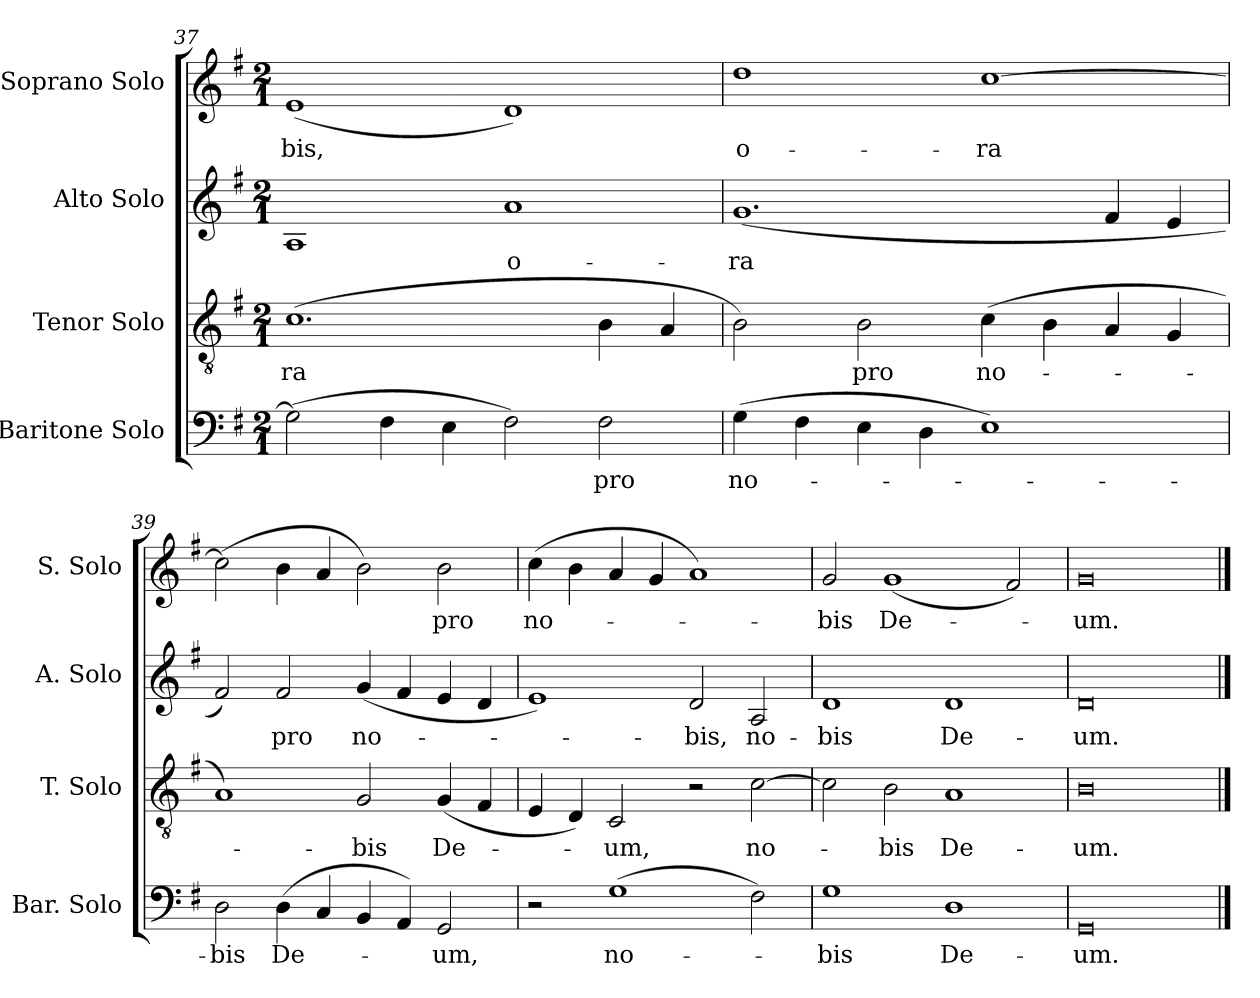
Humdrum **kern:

**kern	**text	**kern	**text	**kern	**text	**kern	**text
*part4	*part4	*part3	*part3	*part2	*part2	*part1	*part1
*staff4	*staff4	*staff3	*staff3	*staff2	*staff2	*staff1	*staff1
*I"Baritone Solo	*	*I"Tenor Solo	*	*I"Alto Solo	*	*I"Soprano Solo	*
*I'Bar. Solo	*	*I'T. Solo	*	*I'A. Solo	*	*I'S. Solo	*
!!LO:LB:g=z
*clefF4	*	*clefGv2	*	*clefG2	*	*clefG2	*
*	*	*ITrd7c12	*	*	*	*	*
*k[f#]	*	*k[f#]	*	*k[f#]	*	*k[f#]	*
*G:	*	*G:	*	*G:	*	*G:	*
*M2/1	*	*M2/1	*	*M2/1	*	*M2/1	*
=37	=37	=37	=37	=37	=37	=37	=37
!	!	!	!LO:LY:b:color=#000000	!	!	!	!
!	!	!	!	!	!	!	!LO:LY:b:color=#000000
(2Gi\]	.	(1.Ci	-ra	1Ai	.	(1ei	-bis,
4F#i\	.	.	.	.	.	.	.
4Ei\	.	.	.	.	.	.	.
!	!	!	!	!	!LO:LY:b:color=#000000	!	!
2F#i\)	.	.	.	1ai	o-	1di)	.
!	!LO:LY:b:color=#000000	!	!	!	!	!	!
2F#i\	pro	4BBi\	.	.	.	.	.
.	.	4AAi/	.	.	.	.	.
=38	=38	=38	=38	=38	=38	=38	=38
!	!LO:LY:b:color=#000000	!	!	!	!	!	!
!	!	!	!	!	!LO:LY:b:color=#000000	!	!
!	!	!	!	!	!	!	!LO:LY:b:color=#000000
(4Gi\	no-	2BBi\)	.	(1.gi	-ra	1ddi	o-
4F#i\	.	.	.	.	.	.	.
!	!	!	!LO:LY:b:color=#000000	!	!	!	!
4Ei\	.	2BBi\	pro	.	.	.	.
4Di\	.	.	.	.	.	.	.
!	!	!	!LO:LY:b:color=#000000	!	!	!	!
!	!	!	!	!	!	!	!LO:LY:b:color=#000000
1Ei)	.	(4Ci\	no-	.	.	[1cci	-ra
.	.	4BBi\	.	.	.	.	.
.	.	4AAi/	.	4f#i/	.	.	.
.	.	4GGi/	.	4ei/	.	.	.
=39	=39	=39	=39	=39	=39	=39	=39
!	!LO:LY:b:color=#000000	!	!	!	!	!	!
2Di\	-bis	1AAi)	.	2f#i/)	.	(2cci\]	.
!	!LO:LY:b:color=#000000	!	!	!	!	!	!
!	!	!	!	!	!LO:LY:b:color=#000000	!	!
(4Di\	De-	.	.	2f#i/	pro	4bi\	.
4Ci/	.	.	.	.	.	4ai/	.
!	!	!	!LO:LY:b:color=#000000	!	!	!	!
!	!	!	!	!	!LO:LY:b:color=#000000	!	!
4BBi/	.	2GGi/	-bis	(4gi/	no-	2bi\)	.
4AAi/)	.	.	.	4f#i/	.	.	.
!	!LO:LY:b:color=#000000	!	!	!	!	!	!
!	!	!	!LO:LY:b:color=#000000	!	!	!	!
!	!	!	!	!	!	!	!LO:LY:b:color=#000000
2GGi/	-um,	(4GGi/	De-	4ei/	.	2bi\	pro
.	.	4FF#i/	.	4di/	.	.	.
=40	=40	=40	=40	=40	=40	=40	=40
!	!	!	!	!	!	!	!LO:LY:b:color=#000000
2r	.	4EEi/	.	1ei)	.	(4cci\	no-
.	.	4DDi/)	.	.	.	4bi\	.
!	!LO:LY:b:color=#000000	!	!	!	!	!	!
!	!	!	!LO:LY:b:color=#000000	!	!	!	!
(1Gi	no-	2CCi/	-um,	.	.	4ai/	.
.	.	.	.	.	.	4gi/	.
!	!	!	!	!	!LO:LY:b:color=#000000	!	!
.	.	2r	.	2di/	-bis,	1ai)	.
!	!	!	!LO:LY:b:color=#000000	!	!	!	!
!	!	!	!	!	!LO:LY:b:color=#000000	!	!
2F#i\)	.	[2Ci\	no-	2Ai/	no-	.	.
=41	=41	=41	=41	=41	=41	=41	=41
!	!LO:LY:b:color=#000000	!	!	!	!	!	!
!	!	!	!	!	!LO:LY:b:color=#000000	!	!
!	!	!	!	!	!	!	!LO:LY:b:color=#000000
1Gi	-bis	2Ci\]	.	1di	-bis	2gi/	-bis
!	!	!	!LO:LY:b:color=#000000	!	!	!	!
!	!	!	!	!	!	!	!LO:LY:b:color=#000000
.	.	2BBi\	-bis	.	.	(1gi	De-
!	!LO:LY:b:color=#000000	!	!	!	!	!	!
!	!	!	!LO:LY:b:color=#000000	!	!	!	!
!	!	!	!	!	!LO:LY:b:color=#000000	!	!
1Di	De-	1AAi	De-	1di	De-	.	.
.	.	.	.	.	.	2f#i/)	.
=42	=42	=42	=42	=42	=42	=42	=42
!	!LO:LY:b:color=#000000	!	!	!	!	!	!
!	!	!	!LO:LY:b:color=#000000	!	!	!	!
!	!	!	!	!	!LO:LY:b:color=#000000	!	!
!	!	!	!	!	!	!	!LO:LY:b:color=#000000
0GGi	-um.	0BBi	-um.	0di	-um.	0gi	-um.
==	==	==	==	==	==	==	==
*-	*-	*-	*-	*-	*-	*-	*-
